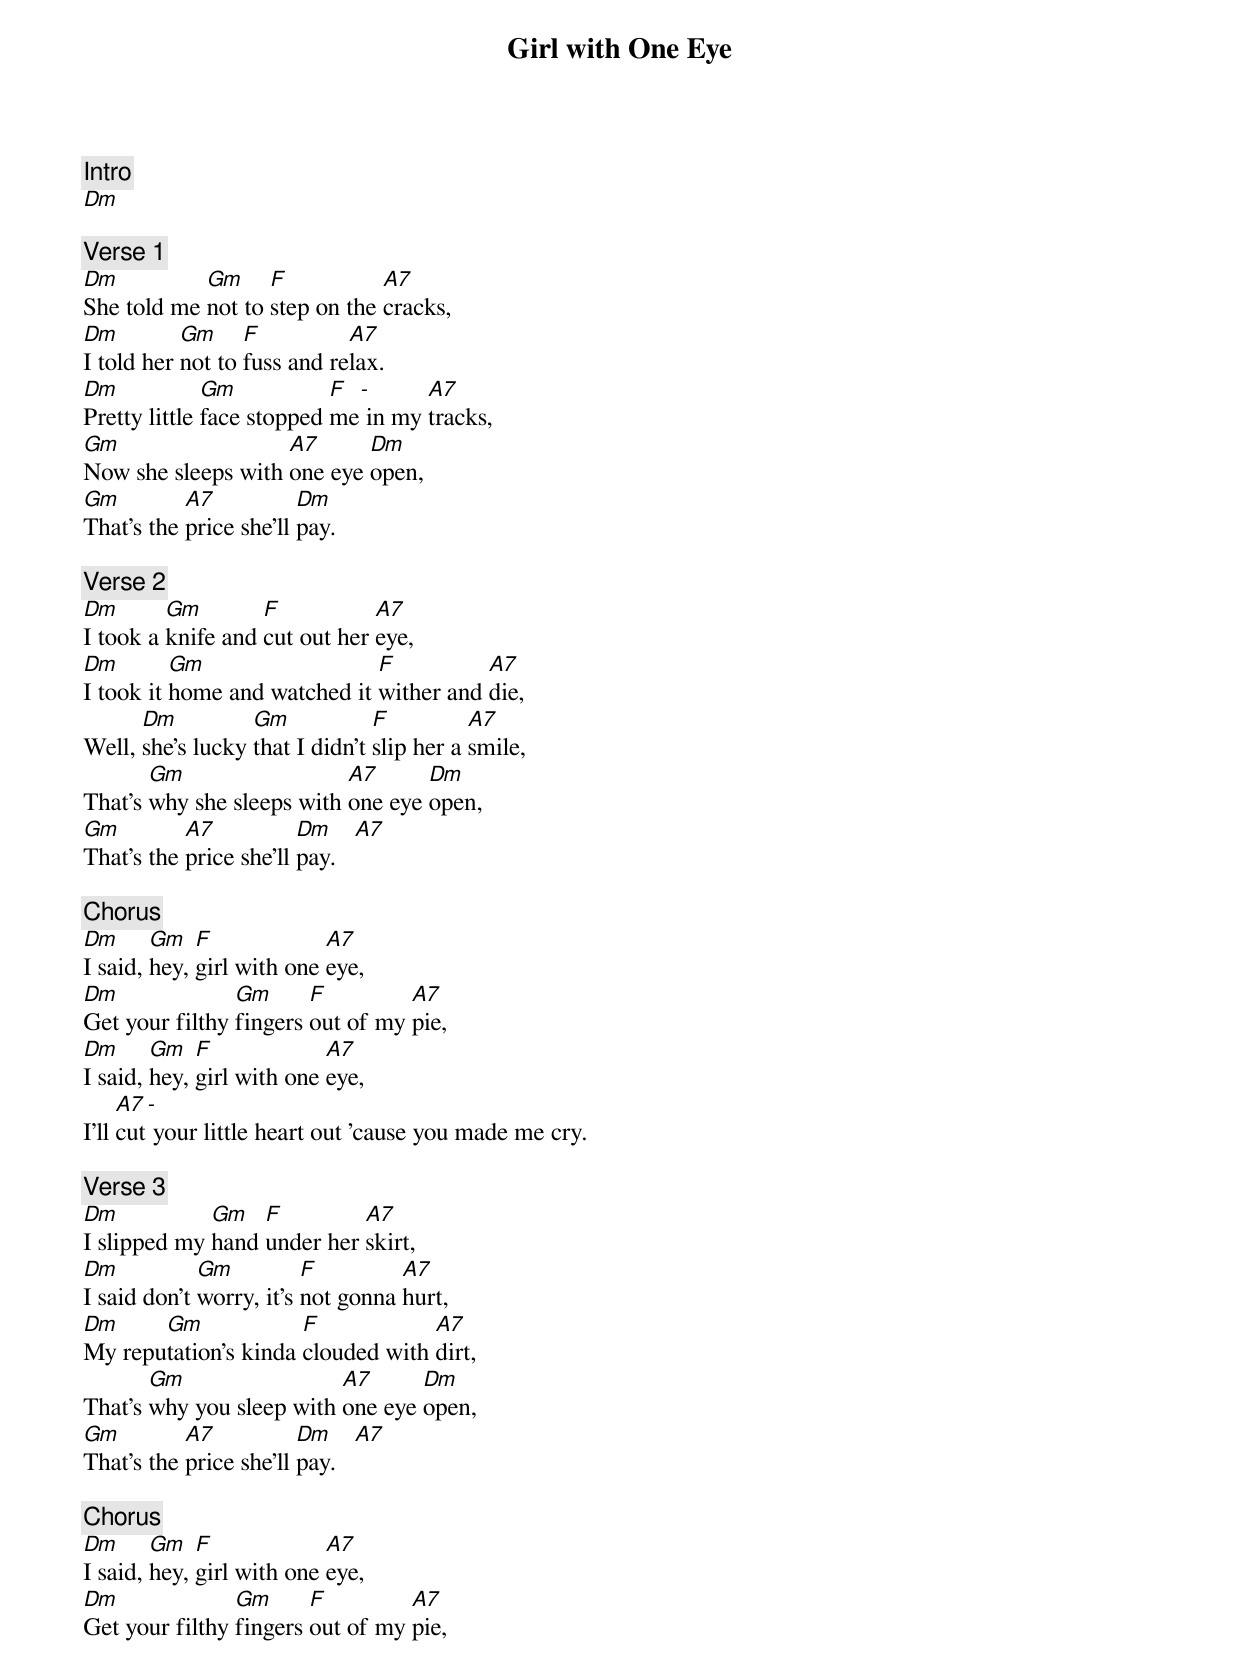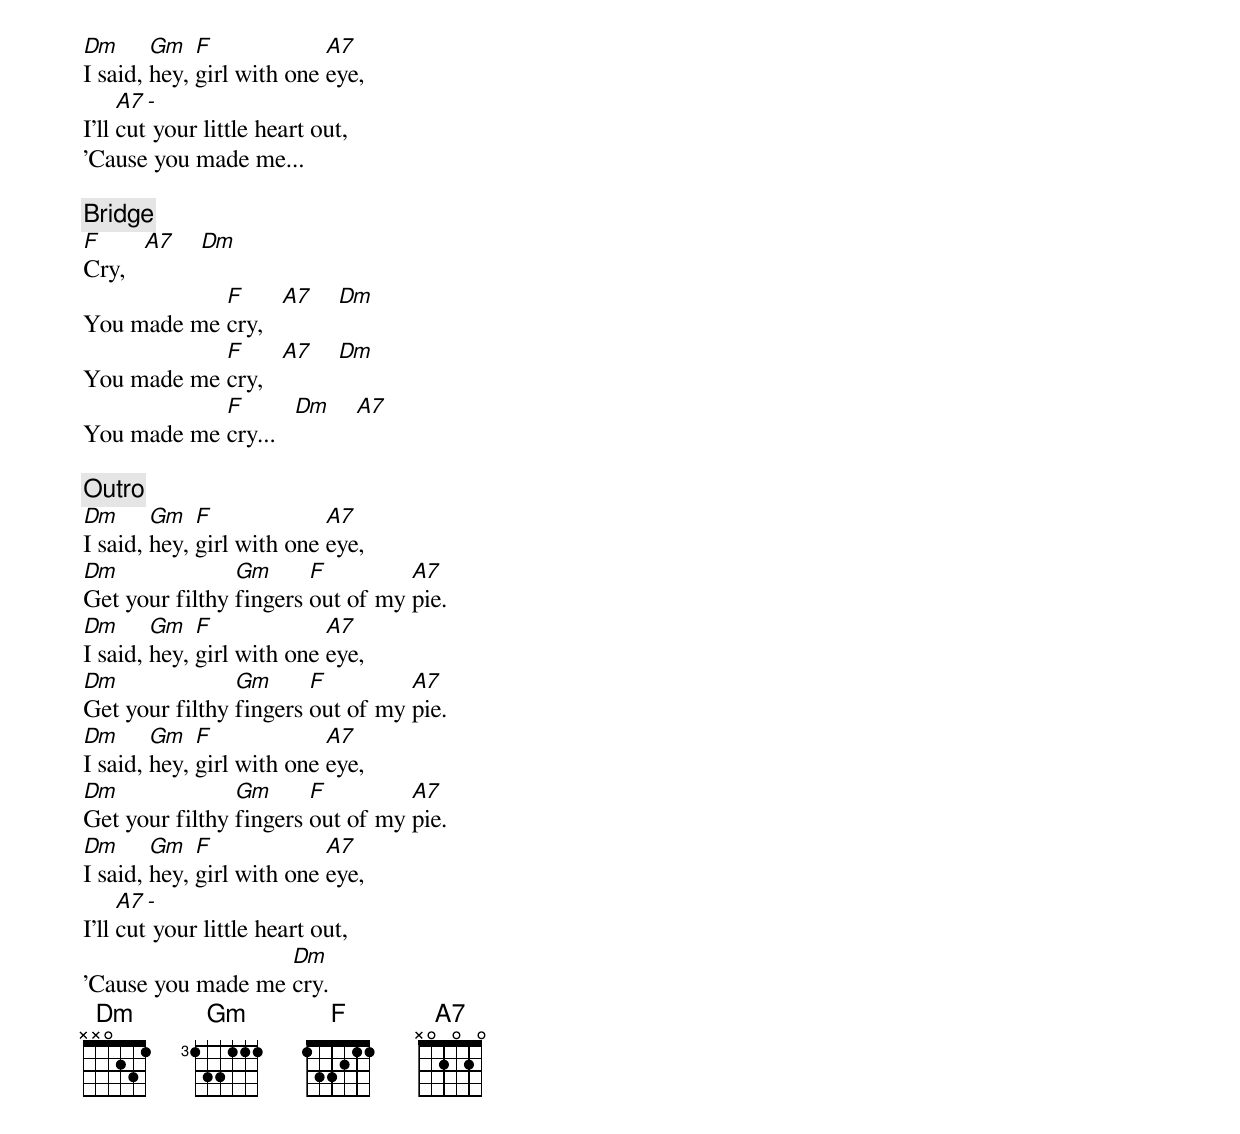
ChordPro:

{title: Girl with One Eye}
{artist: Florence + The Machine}
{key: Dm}
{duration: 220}
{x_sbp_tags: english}

{c: Intro}
[Dm]

{c: Verse 1}
[Dm]She told me [Gm]not to [F]step on the [A7]cracks,
[Dm]I told her [Gm]not to [F]fuss and re[A7]lax.
[Dm]Pretty little [Gm]face stopped [F]me[-] in my [A7]tracks,
[Gm]Now she sleeps with [A7]one eye [Dm]open,
[Gm]That's the [A7]price she'll [Dm]pay.

{c: Verse 2}
[Dm]I took a [Gm]knife and [F]cut out her [A7]eye,
[Dm]I took it [Gm]home and watched it [F]wither and [A7]die,
Well, [Dm]she's lucky [Gm]that I didn't [F]slip her a [A7]smile,
That's [Gm]why she sleeps with [A7]one eye [Dm]open,
[Gm]That's the [A7]price she'll [Dm]pay.   [A7]

{c: Chorus}
[Dm]I said, [Gm]hey, [F]girl with one [A7]eye,
[Dm]Get your filthy [Gm]fingers [F]out of my [A7]pie,
[Dm]I said, [Gm]hey, [F]girl with one [A7]eye,
I'll [A7]cut[-] your little heart out 'cause you made me cry.

{c: Verse 3}
[Dm]I slipped my [Gm]hand [F]under her [A7]skirt,
[Dm]I said don't [Gm]worry, it's [F]not gonna [A7]hurt,
[Dm]My repu[Gm]tation's kinda [F]clouded with [A7]dirt,
That's [Gm]why you sleep with [A7]one eye [Dm]open,
[Gm]That's the [A7]price she'll [Dm]pay.   [A7]

{c: Chorus}
[Dm]I said, [Gm]hey, [F]girl with one [A7]eye,
[Dm]Get your filthy [Gm]fingers [F]out of my [A7]pie,
[Dm]I said, [Gm]hey, [F]girl with one [A7]eye,
I'll [A7]cut[-] your little heart out,
'Cause you made me...

{c: Bridge}
[F]Cry,   [A7]    [Dm]
You made me [F]cry,   [A7]    [Dm]
You made me [F]cry,   [A7]    [Dm]
You made me [F]cry...   [Dm]    [A7]

{c: Outro}
[Dm]I said, [Gm]hey, [F]girl with one [A7]eye,
[Dm]Get your filthy [Gm]fingers [F]out of my [A7]pie.
[Dm]I said, [Gm]hey, [F]girl with one [A7]eye,
[Dm]Get your filthy [Gm]fingers [F]out of my [A7]pie.
[Dm]I said, [Gm]hey, [F]girl with one [A7]eye,
[Dm]Get your filthy [Gm]fingers [F]out of my [A7]pie.
[Dm]I said, [Gm]hey, [F]girl with one [A7]eye,
I'll [A7]cut[-] your little heart out,
'Cause you made me [Dm]cry.
